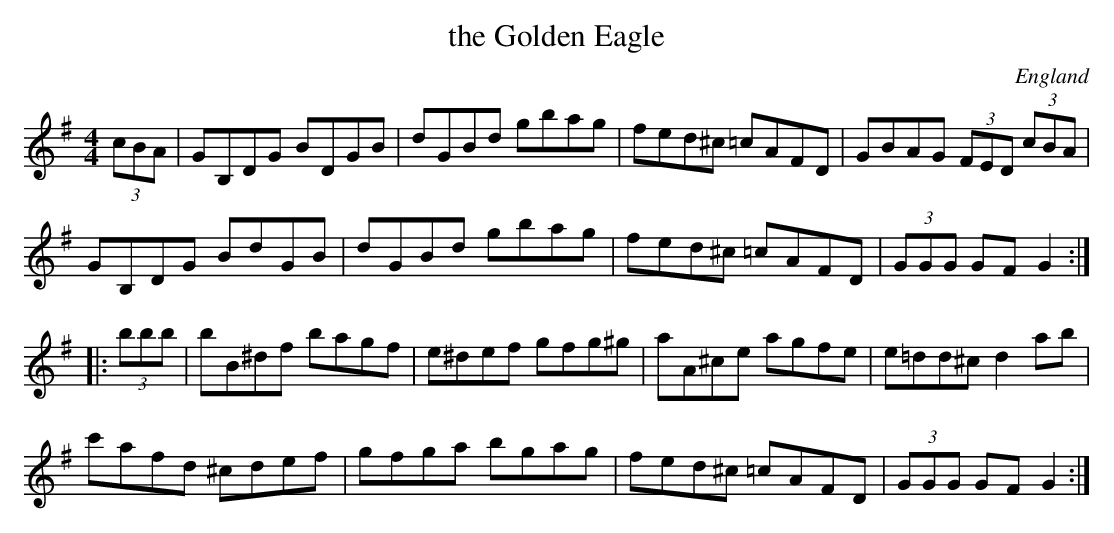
X:1
T:the Golden Eagle
O:England
O:Scotland
O:Ireland
M:4/4
K:G
(3cBA|\
GB,DG BDGB|dGBd gbag|\
fed^c =cAFD|GBAG (3FED (3cBA|
GB,DG BdGB|dGBd gbag|\
fed^c =cAFD|(3GGG GF G2::
(3bbb|\
bB^df bagf|e^def gfg^g|aA^ce agfe|e=dd^c d2ab|
c'afd ^cdef|gfga bgag|fed^c =cAFD|(3GGG GF G2:|
